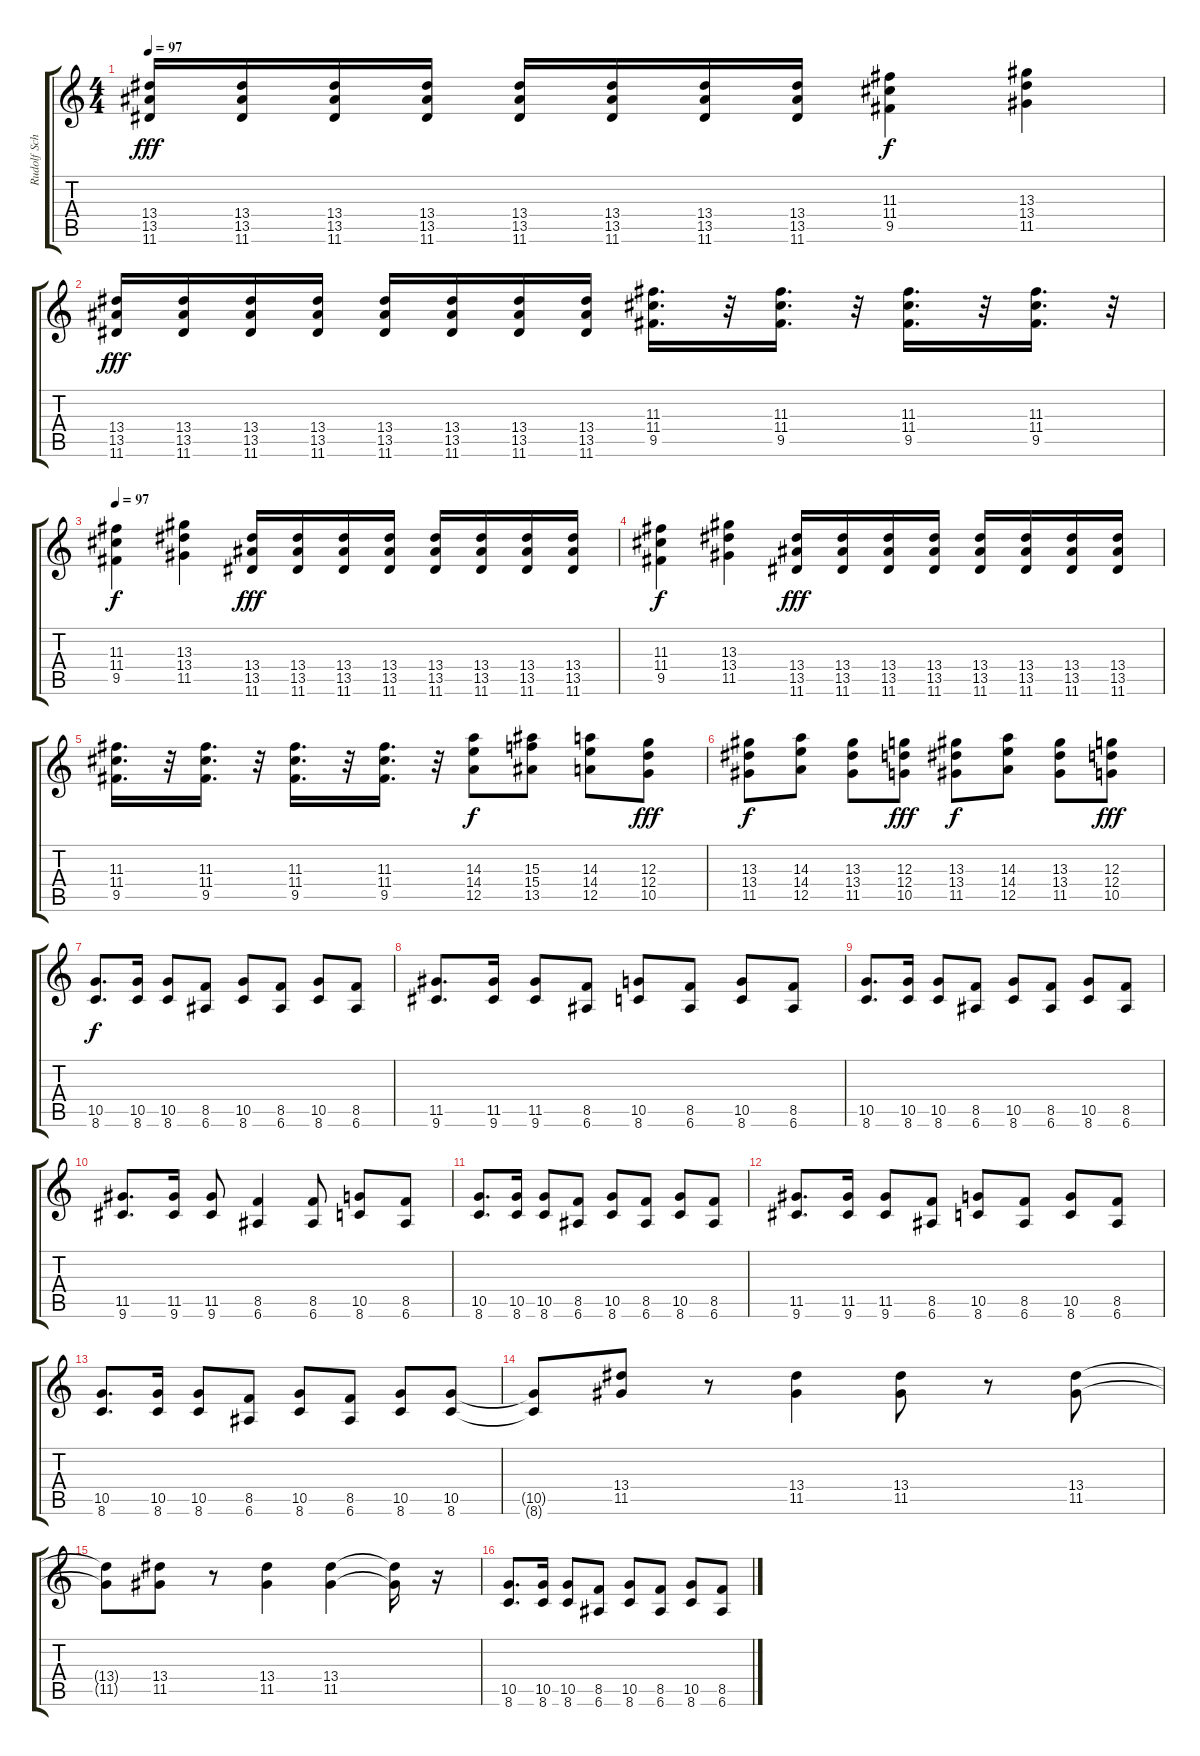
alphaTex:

\track ("Rudolf Schenker" "Rudolf Sch") {instrument overdrivenguitar}
\staff {score tabs}
\tuning (E4 B3 G3 D3 A2 E2) {hide}
\ts (4 4)
\tempo 97
\clef g2
\ks c
(13.4 13.5 11.6).16{dy fff} (13.4 13.5 11.6).16 (13.4 13.5 11.6).16 (13.4 13.5 11.6).16 (13.4 13.5 11.6).16 (13.4 13.5 11.6).16 (13.4 13.5 11.6).16 (13.4 13.5 11.6).16 (11.3 11.4 9.5).4{dy f} (13.3 13.4 11.5).4 |
(13.4 13.5 11.6).16{dy fff} (13.4 13.5 11.6).16 (13.4 13.5 11.6).16 (13.4 13.5 11.6).16 (13.4 13.5 11.6).16 (13.4 13.5 11.6).16 (13.4 13.5 11.6).16 (13.4 13.5 11.6).16 (11.3 11.4 9.5).16{d} r.32 (11.3 11.4 9.5).16{d} r.32 (11.3 11.4 9.5).16{d} r.32 (11.3 11.4 9.5).16{d} r.32 |
\tempo 97
(11.3 11.4 9.5).4{dy f} (13.3 13.4 11.5).4 (13.4 13.5 11.6).16{dy fff} (13.4 13.5 11.6).16 (13.4 13.5 11.6).16 (13.4 13.5 11.6).16 (13.4 13.5 11.6).16 (13.4 13.5 11.6).16 (13.4 13.5 11.6).16 (13.4 13.5 11.6).16 |
(11.3 11.4 9.5).4{dy f} (13.3 13.4 11.5).4 (13.4 13.5 11.6).16{dy fff} (13.4 13.5 11.6).16 (13.4 13.5 11.6).16 (13.4 13.5 11.6).16 (13.4 13.5 11.6).16 (13.4 13.5 11.6).16 (13.4 13.5 11.6).16 (13.4 13.5 11.6).16 |
(11.3 11.4 9.5).16{d} r.32 (11.3 11.4 9.5).16{d} r.32 (11.3 11.4 9.5).16{d} r.32 (11.3 11.4 9.5).16{d} r.32 (14.3 14.4 12.5).8{dy f} (15.3 15.4 13.5).8 (14.3 14.4 12.5).8 (12.3 12.4 10.5).8{dy fff} |
(13.3 13.4 11.5).8{dy f} (14.3 14.4 12.5).8 (13.3 13.4 11.5).8 (12.3 12.4 10.5).8{dy fff} (13.3 13.4 11.5).8{dy f} (14.3 14.4 12.5).8 (13.3 13.4 11.5).8 (12.3 12.4 10.5).8{dy fff} |
(10.5 8.6).8{d dy f} (10.5 8.6).16 (10.5 8.6).8 (8.5 6.6).8 (10.5 8.6).8 (8.5 6.6).8 (10.5 8.6).8 (8.5 6.6).8 |
(11.5 9.6).8{d} (11.5 9.6).16 (11.5 9.6).8 (8.5 6.6).8 (10.5 8.6).8 (8.5 6.6).8 (10.5 8.6).8 (8.5 6.6).8 |
(10.5 8.6).8{d} (10.5 8.6).16 (10.5 8.6).8 (8.5 6.6).8 (10.5 8.6).8 (8.5 6.6).8 (10.5 8.6).8 (8.5 6.6).8 |
(11.5 9.6).8{d} (11.5 9.6).16 (11.5 9.6).8 (8.5 6.6).4 (8.5 6.6).8 (10.5 8.6).8 (8.5 6.6).8 |
(10.5 8.6).8{d} (10.5 8.6).16 (10.5 8.6).8 (8.5 6.6).8 (10.5 8.6).8 (8.5 6.6).8 (10.5 8.6).8 (8.5 6.6).8 |
(11.5 9.6).8{d} (11.5 9.6).16 (11.5 9.6).8 (8.5 6.6).8 (10.5 8.6).8 (8.5 6.6).8 (10.5 8.6).8 (8.5 6.6).8 |
(10.5 8.6).8{d} (10.5 8.6).16 (10.5 8.6).8 (8.5 6.6).8 (10.5 8.6).8 (8.5 6.6).8 (10.5 8.6).8 (10.5 8.6).8 |
(10.5{t} 8.6{t}).8 (13.4 11.5).8 r.8 (13.4 11.5).4 (13.4 11.5).8 r.8 (13.4 11.5).8 |
(13.4{t} 11.5{t}).8 (13.4 11.5).8 r.8 (13.4 11.5).4 (13.4 11.5).4 (13.4{t} 11.5{t}).16 r.16 |
(10.5 8.6).8{d} (10.5 8.6).16 (10.5 8.6).8 (8.5 6.6).8 (10.5 8.6).8 (8.5 6.6).8 (10.5 8.6).8 (8.5 6.6).8
